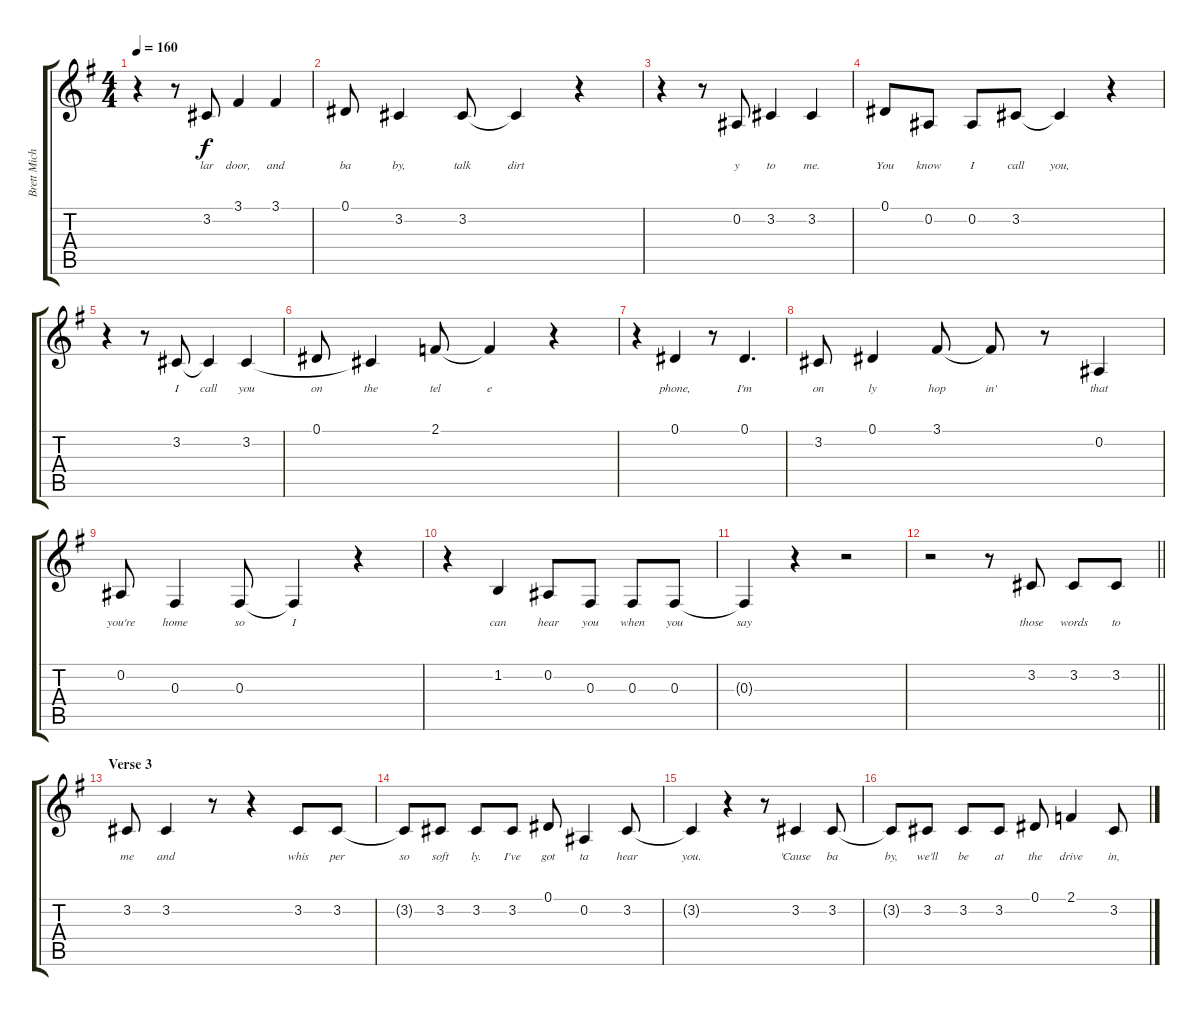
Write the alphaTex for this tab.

\track ("Brett Michaels - Vocals" "Brett Mich") {mute instrument lead2sawtooth}
\staff {score tabs}
\tuning (Eb4 Bb3 Gb3 Db3 Ab2 Eb2) {hide}
\ts (4 4)
\tempo 160
\clef g2
\ks g
r.4{dy f} r.8 3.2.8{lyrics (0 "lar") lyrics (1 "") lyrics (2 "") lyrics (3 "") lyrics (4 "")} 3.1.4{lyrics (0 "door,") lyrics (1 "") lyrics (2 "") lyrics (3 "") lyrics (4 "")} 3.1.4{lyrics (0 "and") lyrics (1 "") lyrics (2 "") lyrics (3 "") lyrics (4 "")} |
0.1.8{lyrics (0 "ba") lyrics (1 "") lyrics (2 "") lyrics (3 "") lyrics (4 "")} 3.2.4{lyrics (0 "by,") lyrics (1 "") lyrics (2 "") lyrics (3 "") lyrics (4 "")} 3.2.8{lyrics (0 "talk") lyrics (1 "") lyrics (2 "") lyrics (3 "") lyrics (4 "")} 3.2{t}.4{lyrics (0 "dirt") lyrics (1 "") lyrics (2 "") lyrics (3 "") lyrics (4 "")} r.4 |
r.4 r.8 0.2.8{lyrics (0 "y") lyrics (1 "") lyrics (2 "") lyrics (3 "") lyrics (4 "")} 3.2.4{lyrics (0 "to") lyrics (1 "") lyrics (2 "") lyrics (3 "") lyrics (4 "")} 3.2.4{lyrics (0 "me.") lyrics (1 "") lyrics (2 "") lyrics (3 "") lyrics (4 "")} |
0.1.8{lyrics (0 "You") lyrics (1 "") lyrics (2 "") lyrics (3 "") lyrics (4 "")} 0.2.8{lyrics (0 "know") lyrics (1 "") lyrics (2 "") lyrics (3 "") lyrics (4 "")} 0.2.8{lyrics (0 "I") lyrics (1 "") lyrics (2 "") lyrics (3 "") lyrics (4 "")} 3.2.8{lyrics (0 "call") lyrics (1 "") lyrics (2 "") lyrics (3 "") lyrics (4 "")} 3.2{t}.4{lyrics (0 "you,") lyrics (1 "") lyrics (2 "") lyrics (3 "") lyrics (4 "")} r.4 |
r.4 r.8 3.2.8{lyrics (0 "I") lyrics (1 "") lyrics (2 "") lyrics (3 "") lyrics (4 "")} 3.2{t}.4{lyrics (0 "call") lyrics (1 "") lyrics (2 "") lyrics (3 "") lyrics (4 "")} 3.2.4{lyrics (0 "you") lyrics (1 "") lyrics (2 "") lyrics (3 "") lyrics (4 "")} |
0.1.8{lyrics (0 "on") lyrics (1 "") lyrics (2 "") lyrics (3 "") lyrics (4 "")} 3.2{t}.4{lyrics (0 "the") lyrics (1 "") lyrics (2 "") lyrics (3 "") lyrics (4 "")} 2.1.8{lyrics (0 "tel") lyrics (1 "") lyrics (2 "") lyrics (3 "") lyrics (4 "")} 2.1{t}.4{lyrics (0 "e") lyrics (1 "") lyrics (2 "") lyrics (3 "") lyrics (4 "")} r.4 |
r.4 0.1.4{lyrics (0 "phone,") lyrics (1 "") lyrics (2 "") lyrics (3 "") lyrics (4 "")} r.8 0.1.4{d lyrics (0 "I'm") lyrics (1 "") lyrics (2 "") lyrics (3 "") lyrics (4 "")} |
3.2.8{lyrics (0 "on") lyrics (1 "") lyrics (2 "") lyrics (3 "") lyrics (4 "")} 0.1.4{lyrics (0 "ly") lyrics (1 "") lyrics (2 "") lyrics (3 "") lyrics (4 "")} 3.1.8{lyrics (0 "hop") lyrics (1 "") lyrics (2 "") lyrics (3 "") lyrics (4 "")} 3.1{t}.8{lyrics (0 "in'") lyrics (1 "") lyrics (2 "") lyrics (3 "") lyrics (4 "")} r.8 0.2.4{lyrics (0 "that") lyrics (1 "") lyrics (2 "") lyrics (3 "") lyrics (4 "")} |
0.2.8{lyrics (0 "you're") lyrics (1 "") lyrics (2 "") lyrics (3 "") lyrics (4 "")} 0.3.4{lyrics (0 "home") lyrics (1 "") lyrics (2 "") lyrics (3 "") lyrics (4 "")} 0.3.8{lyrics (0 "so") lyrics (1 "") lyrics (2 "") lyrics (3 "") lyrics (4 "")} 0.3{t}.4{lyrics (0 "I") lyrics (1 "") lyrics (2 "") lyrics (3 "") lyrics (4 "")} r.4 |
r.4 1.2.4{lyrics (0 "can") lyrics (1 "") lyrics (2 "") lyrics (3 "") lyrics (4 "")} 0.2.8{lyrics (0 "hear") lyrics (1 "") lyrics (2 "") lyrics (3 "") lyrics (4 "")} 0.3.8{lyrics (0 "you") lyrics (1 "") lyrics (2 "") lyrics (3 "") lyrics (4 "")} 0.3.8{lyrics (0 "when") lyrics (1 "") lyrics (2 "") lyrics (3 "") lyrics (4 "")} 0.3.8{lyrics (0 "you") lyrics (1 "") lyrics (2 "") lyrics (3 "") lyrics (4 "")} |
0.3{t}.4{lyrics (0 "say") lyrics (1 "") lyrics (2 "") lyrics (3 "") lyrics (4 "")} r.4 r.2 |
\barLineRight lightlight
r.2 r.8 3.2.8{lyrics (0 "those") lyrics (1 "") lyrics (2 "") lyrics (3 "") lyrics (4 "")} 3.2.8{lyrics (0 "words") lyrics (1 "") lyrics (2 "") lyrics (3 "") lyrics (4 "")} 3.2.8{lyrics (0 "to") lyrics (1 "") lyrics (2 "") lyrics (3 "") lyrics (4 "")} |
\section ("" "Verse 3")
3.2.8{lyrics (0 "me") lyrics (1 "") lyrics (2 "") lyrics (3 "") lyrics (4 "")} 3.2.4{lyrics (0 "and") lyrics (1 "") lyrics (2 "") lyrics (3 "") lyrics (4 "")} r.8 r.4 3.2.8{lyrics (0 "whis") lyrics (1 "") lyrics (2 "") lyrics (3 "") lyrics (4 "")} 3.2.8{lyrics (0 "per") lyrics (1 "") lyrics (2 "") lyrics (3 "") lyrics (4 "")} |
3.2{t}.8{lyrics (0 "so") lyrics (1 "") lyrics (2 "") lyrics (3 "") lyrics (4 "")} 3.2.8{lyrics (0 "soft") lyrics (1 "") lyrics (2 "") lyrics (3 "") lyrics (4 "")} 3.2.8{lyrics (0 "ly.") lyrics (1 "") lyrics (2 "") lyrics (3 "") lyrics (4 "")} 3.2.8{lyrics (0 "I've") lyrics (1 "") lyrics (2 "") lyrics (3 "") lyrics (4 "")} 0.1.8{lyrics (0 "got") lyrics (1 "") lyrics (2 "") lyrics (3 "") lyrics (4 "")} 0.2.4{lyrics (0 "ta") lyrics (1 "") lyrics (2 "") lyrics (3 "") lyrics (4 "")} 3.2.8{lyrics (0 "hear") lyrics (1 "") lyrics (2 "") lyrics (3 "") lyrics (4 "")} |
3.2{t}.4{lyrics (0 "you.") lyrics (1 "") lyrics (2 "") lyrics (3 "") lyrics (4 "")} r.4 r.8 3.2.4{lyrics (0 "'Cause") lyrics (1 "") lyrics (2 "") lyrics (3 "") lyrics (4 "")} 3.2.8{lyrics (0 "ba") lyrics (1 "") lyrics (2 "") lyrics (3 "") lyrics (4 "")} |
3.2{t}.8{lyrics (0 "by,") lyrics (1 "") lyrics (2 "") lyrics (3 "") lyrics (4 "")} 3.2.8{lyrics (0 "we'll") lyrics (1 "") lyrics (2 "") lyrics (3 "") lyrics (4 "")} 3.2.8{lyrics (0 "be") lyrics (1 "") lyrics (2 "") lyrics (3 "") lyrics (4 "")} 3.2.8{lyrics (0 "at") lyrics (1 "") lyrics (2 "") lyrics (3 "") lyrics (4 "")} 0.1.8{lyrics (0 "the") lyrics (1 "") lyrics (2 "") lyrics (3 "") lyrics (4 "")} 2.1.4{lyrics (0 "drive") lyrics (1 "") lyrics (2 "") lyrics (3 "") lyrics (4 "")} 3.2.8{lyrics (0 "in,") lyrics (1 "") lyrics (2 "") lyrics (3 "") lyrics (4 "")}
